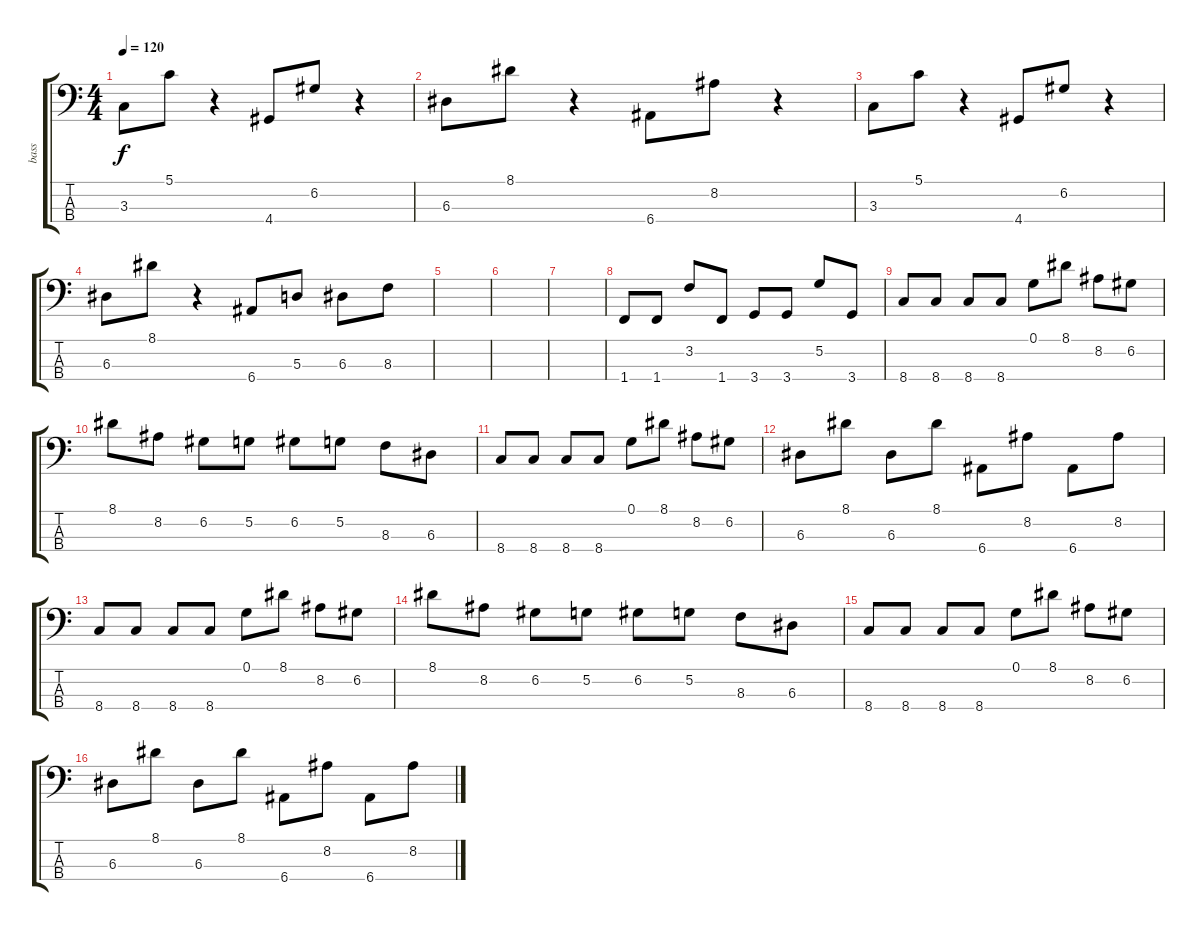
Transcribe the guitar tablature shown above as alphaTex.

\track ("bass" "bass") {instrument electricbassfinger}
\staff {score tabs}
\tuning (G2 D2 A1 E1) {hide}
\ts (4 4)
\tempo 120
\clef f4
\ks c
3.3.8{dy f} 5.1.8 r.4 4.4.8 6.2.8 r.4 |
6.3.8 8.1.8 r.4 6.4.8 8.2.8 r.4 |
3.3.8 5.1.8 r.4 4.4.8 6.2.8 r.4 |
6.3.8 8.1.8 r.4 6.4.8 5.3.8 6.3.8 8.3.8 |
|
|
|
1.4.8 1.4.8 3.2.8 1.4.8 3.4.8 3.4.8 5.2.8 3.4.8 |
8.4.8 8.4.8 8.4.8 8.4.8 0.1.8 8.1.8 8.2.8 6.2.8 |
8.1.8 8.2.8 6.2.8 5.2.8 6.2.8 5.2.8 8.3.8 6.3.8 |
8.4.8 8.4.8 8.4.8 8.4.8 0.1.8 8.1.8 8.2.8 6.2.8 |
6.3.8 8.1.8 6.3.8 8.1.8 6.4.8 8.2.8 6.4.8 8.2.8 |
8.4.8 8.4.8 8.4.8 8.4.8 0.1.8 8.1.8 8.2.8 6.2.8 |
8.1.8 8.2.8 6.2.8 5.2.8 6.2.8 5.2.8 8.3.8 6.3.8 |
8.4.8 8.4.8 8.4.8 8.4.8 0.1.8 8.1.8 8.2.8 6.2.8 |
6.3.8 8.1.8 6.3.8 8.1.8 6.4.8 8.2.8 6.4.8 8.2.8
